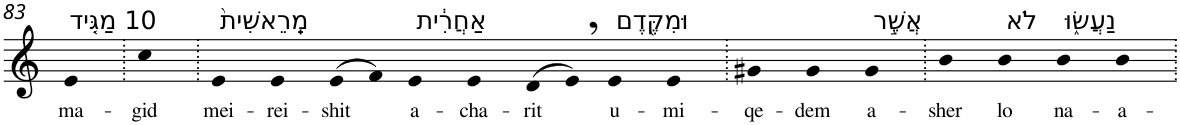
**kern	**text
*part1	*part1
*staff1	*staff1
*I"Piano	*
*I'Pno	*
!!LO:PB:g=z
*clefG2	*
*k[]	*
=83	=83
!LO:TX:a:t=10 מַגִּ֤יד	!
!	!LO:LY:b
4e	ma-
=84.	=84.
!	!LO:LY:b
4cc	-gid
=85.	=85.
!LO:TX:a:t=מֵֽרֵאשִׁית֙	!
!	!LO:LY:b
4e	mei-
!	!LO:LY:b
4e	-rei-
!	!LO:LY:b
(>8e	-shit
8f)	.
!LO:TX:a:t=אַחֲרִ֔ית	!
!	!LO:LY:b
4e	a-
!	!LO:LY:b
4e	-cha-
!	!LO:LY:b
(>8d	-rit
8e,)	.
!LO:TX:a:t=וּמִקֶּ֖דֶם	!
!	!LO:LY:b
4e	u-
!	!LO:LY:b
4e	-mi-
=86.	=86.
!	!LO:LY:b
4g#X	-qe-
!	!LO:LY:b
4g#	-dem
!LO:TX:a:t=אֲשֶׁ֣ר	!
!	!LO:LY:b
4g#	a-
=87.	=87.
!	!LO:LY:b
4b	-sher
!LO:TX:a:t=לֹא	!
!	!LO:LY:b
4b	lo
!LO:TX:a:t=נַעֲשׂ֑וּ	!
!	!LO:LY:b
4b	na-
!	!LO:LY:b
4b	-a-
=.	=.
*-	*-
